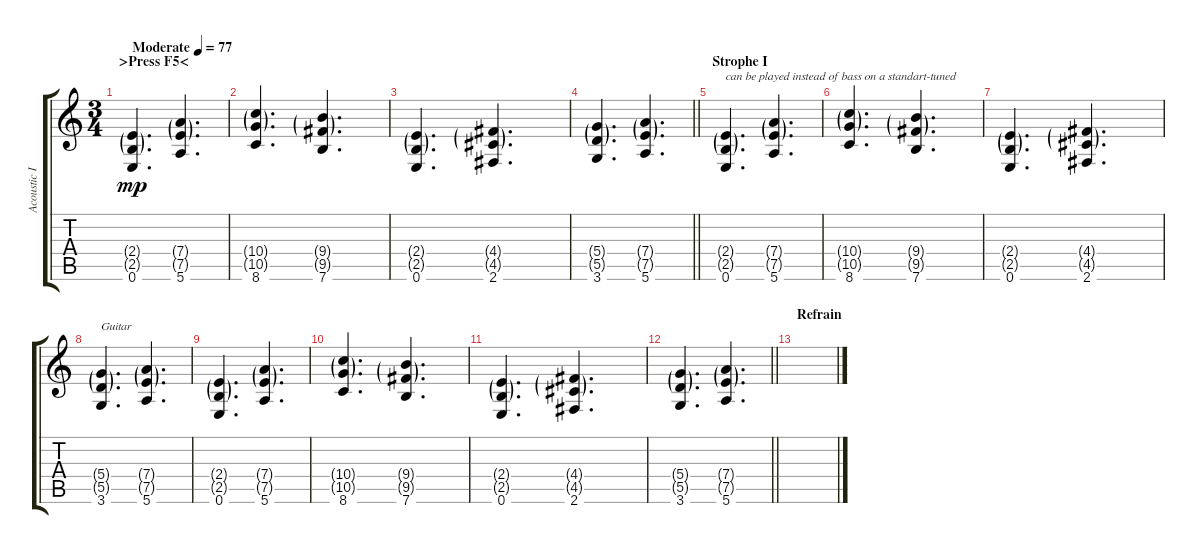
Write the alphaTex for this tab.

\track ("Acoustic I" "Acoustic I") {instrument acousticguitarsteel}
\staff {score tabs}
\tuning (E4 B3 G3 D3 A2 E2) {hide}
\ts (3 4)
\section ("" ">Press F5<")
\tempo (77 "Moderate")
\clef g2
\ks c
(2.4{g} 2.5{g} 0.6).4{d dy mp instrument acousticguitarsteel} (7.4{g} 7.5{g} 5.6).4{d} |
(10.4{g} 10.5{g} 8.6).4{d} (9.4{g} 9.5{g} 7.6).4{d} |
(2.4{g} 2.5{g} 0.6).4{d} (4.4{g} 4.5{g} 2.6).4{d} |
\barLineRight lightlight
(5.4{g} 5.5{g} 3.6).4{d} (7.4{g} 7.5{g} 5.6).4{d} |
\section ("" "Strophe I")
(2.4{g} 2.5{g} 0.6).4{d txt "can be played instead of bass on a standart-tuned" volume 0} (7.4{g} 7.5{g} 5.6).4{d} |
(10.4{g} 10.5{g} 8.6).4{d} (9.4{g} 9.5{g} 7.6).4{d} |
(2.4{g} 2.5{g} 0.6).4{d} (4.4{g} 4.5{g} 2.6).4{d} |
(5.4{g} 5.5{g} 3.6).4{d txt "Guitar"} (7.4{g} 7.5{g} 5.6).4{d} |
(2.4{g} 2.5{g} 0.6).4{d} (7.4{g} 7.5{g} 5.6).4{d} |
(10.4{g} 10.5{g} 8.6).4{d} (9.4{g} 9.5{g} 7.6).4{d} |
(2.4{g} 2.5{g} 0.6).4{d} (4.4{g} 4.5{g} 2.6).4{d} |
\barLineRight lightlight
(5.4{g} 5.5{g} 3.6).4{d} (7.4{g} 7.5{g} 5.6).4{d} |
\section ("" "Refrain")
